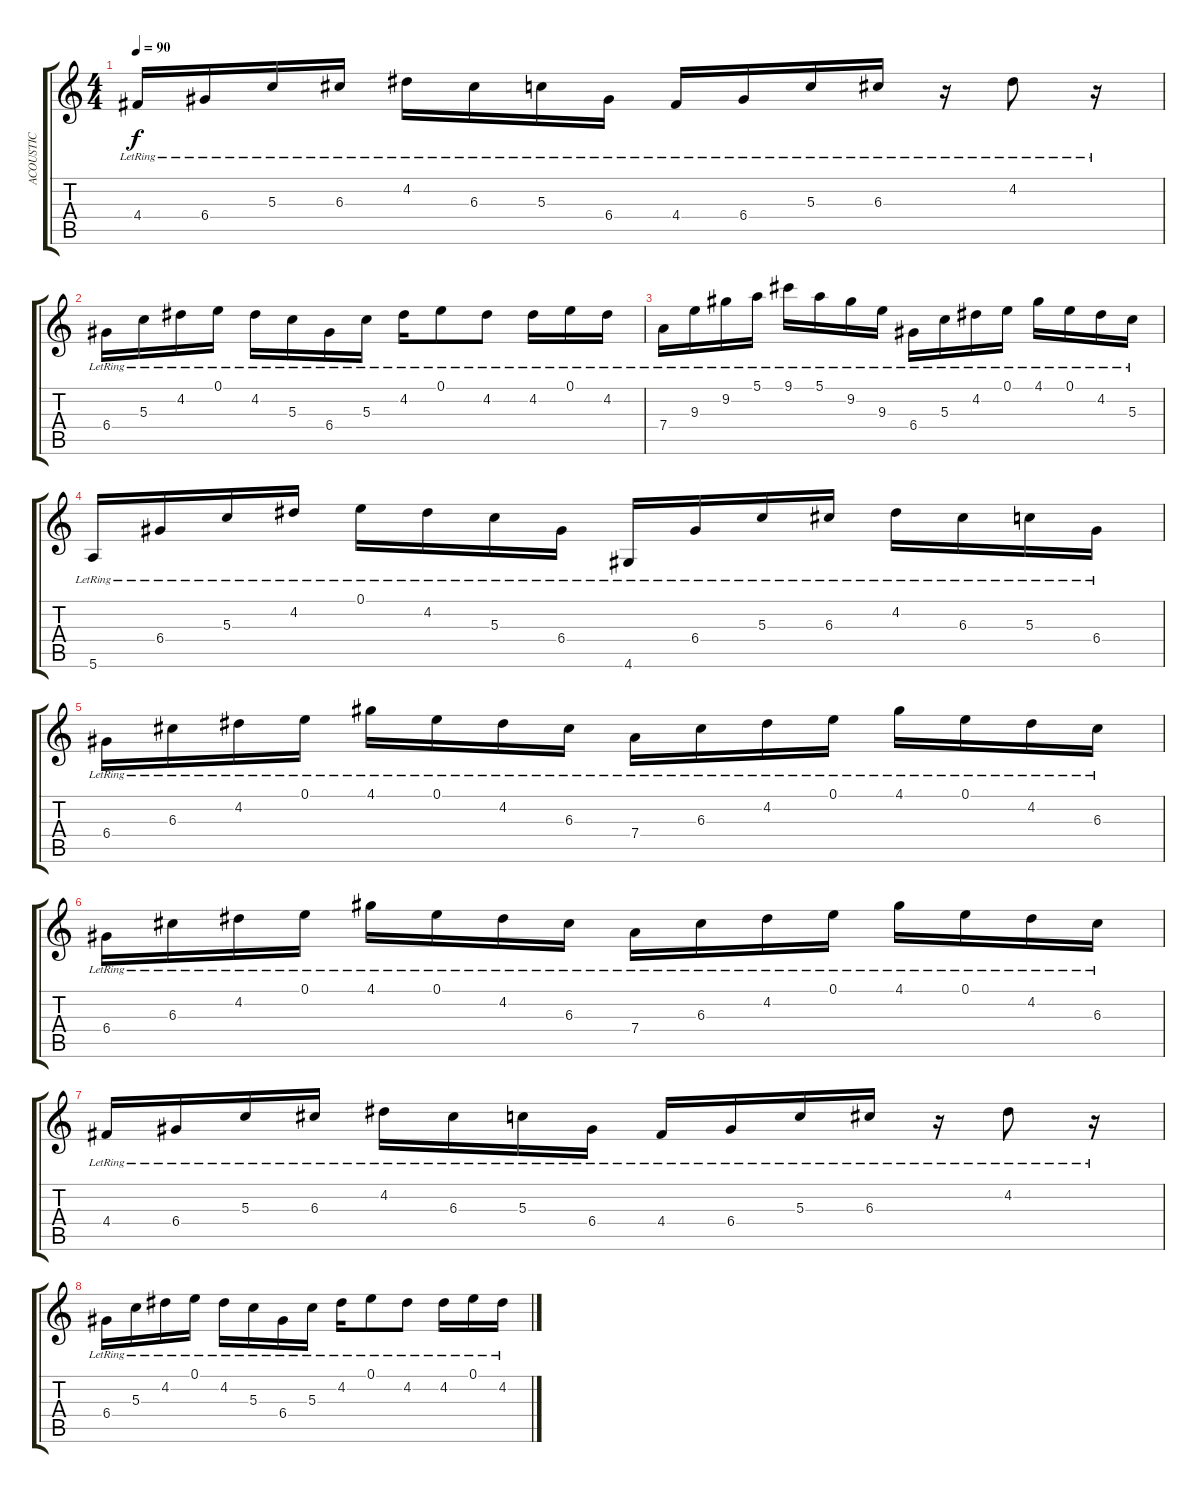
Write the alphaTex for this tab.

\track ("ACOUSTIC" "ACOUSTIC") {instrument acousticguitarnylon}
\staff {score tabs}
\tuning (E4 B3 G3 D3 A2 E2) {hide}
\ts (4 4)
\tempo 90
\clef g2
\ks c
4.4{lr}.16{dy f} 6.4{lr}.16 5.3{lr}.16 6.3{lr}.16 4.2{lr}.16 6.3{lr}.16 5.3{lr}.16 6.4{lr}.16 4.4{lr}.16 6.4{lr}.16 5.3{lr}.16 6.3{lr}.16 r.16 4.2{lr}.8 r.16 |
6.4{lr}.16 5.3{lr}.16 4.2{lr}.16 0.1{lr}.16 4.2{lr}.16 5.3{lr}.16 6.4{lr}.16 5.3{lr}.16 4.2{lr}.16 0.1{lr}.8 4.2{lr}.8 4.2{lr}.16 0.1{lr}.16 4.2{lr}.16 |
7.4{lr}.16 9.3{lr}.16 9.2{lr}.16 5.1{lr}.16 9.1{lr}.16 5.1{lr}.16 9.2{lr}.16 9.3{lr}.16 6.4{lr}.16 5.3{lr}.16 4.2{lr}.16 0.1{lr}.16 4.1{lr}.16 0.1{lr}.16 4.2{lr}.16 5.3{lr}.16 |
5.6{lr}.16 6.4{lr}.16 5.3{lr}.16 4.2{lr}.16 0.1{lr}.16 4.2{lr}.16 5.3{lr}.16 6.4{lr}.16 4.6{lr}.16 6.4{lr}.16 5.3{lr}.16 6.3{lr}.16 4.2{lr}.16 6.3{lr}.16 5.3{lr}.16 6.4{lr}.16 |
6.4{lr}.16 6.3{lr}.16 4.2{lr}.16 0.1{lr}.16 4.1{lr}.16 0.1{lr}.16 4.2{lr}.16 6.3{lr}.16 7.4{lr}.16 6.3{lr}.16 4.2{lr}.16 0.1{lr}.16 4.1{lr}.16 0.1{lr}.16 4.2{lr}.16 6.3{lr}.16 |
6.4{lr}.16 6.3{lr}.16 4.2{lr}.16 0.1{lr}.16 4.1{lr}.16 0.1{lr}.16 4.2{lr}.16 6.3{lr}.16 7.4{lr}.16 6.3{lr}.16 4.2{lr}.16 0.1{lr}.16 4.1{lr}.16 0.1{lr}.16 4.2{lr}.16 6.3{lr}.16 |
4.4{lr}.16 6.4{lr}.16 5.3{lr}.16 6.3{lr}.16 4.2{lr}.16 6.3{lr}.16 5.3{lr}.16 6.4{lr}.16 4.4{lr}.16 6.4{lr}.16 5.3{lr}.16 6.3{lr}.16 r.16 4.2{lr}.8 r.16 |
6.4{lr}.16 5.3{lr}.16 4.2{lr}.16 0.1{lr}.16 4.2{lr}.16 5.3{lr}.16 6.4{lr}.16 5.3{lr}.16 4.2{lr}.16 0.1{lr}.8 4.2{lr}.8 4.2{lr}.16 0.1{lr}.16 4.2{lr}.16
